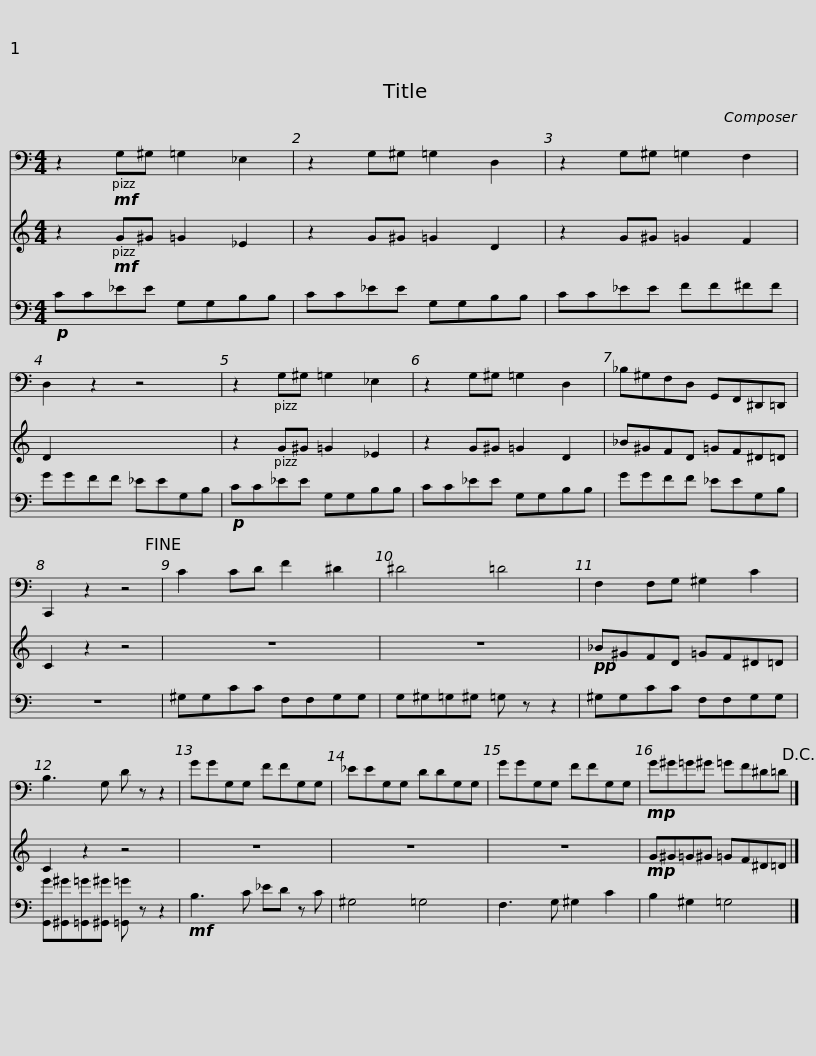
X:1
%%score 1 2 3
L:1/8
M:4/4
I:linebreak $
K:C
V:1 bass
V:2 treble
V:3 bass transpose=-12
V:1
 z2!mf! G,^G, =G,2 _E,2 | z2 G,^G, =G,2 D,2 | z2 G,^G, =G,2 F,2 |$ D,2 z2 z4 |$ z2 G,^G, =G,2 _E,2 | %5
 z2 G,^G, =G,2 D,2 | _B,^G,F,D, G,,F,,^D,,=D,, | C,,2 z2 z4!fine! |$ C2 CD F2 ^D2 | ^D4 =D4 | %10
 F,2 F,G, ^G,2 C2 | B,3 G, D z z2 |$ GGG,G, FFG,G, | _EEG,G, DDG,G, | GGG,G, FFG,G, | %15
!mp! G^G=G^G =GF^D=D!D.C.! |] %16
V:2
 z2!mf! G^G =G2 _E2 | z2 G^G =G2 D2 | z2 G^G =G2 F2 |$ D2 x2 x4 |$ z2 G^G =G2 _E2 | %5
 z2 G^G =G2 D2 | _B^GFD =GF^D=D | C2 z2 z4 |$ z8 | z8 | %10
!pp! _B^GFD =GF^D=D | C2 z2 z4 |$ z8 | z8 | z8 | %15
!mp! G^G=G^G =GF^D=D |] %16
V:3
!p! CC_EE G,G,B,B, | CC_EE G,G,B,B, | CC_EE FF^FF |$ GGFF _EEG,B, |$!p! CC_EE G,G,B,B, | %5
 CC_EE G,G,B,B, | GGFF _EEG,B, | z8 |$ ^G,G,CC F,F,G,G, | G,^G,=G,^G, =G, z z2 | %10
 ^G,G,CC F,F,G,G, | [G,,G][^G,,^G][=G,,=G][^G,,^G] [=G,,=G] z z2 |$!mf! B,3 C _ED z C | ^G,4 =G,4 | F,3 G, ^G,2 C2 | %15
 B,2 ^G,2 =G,4 |] %16
